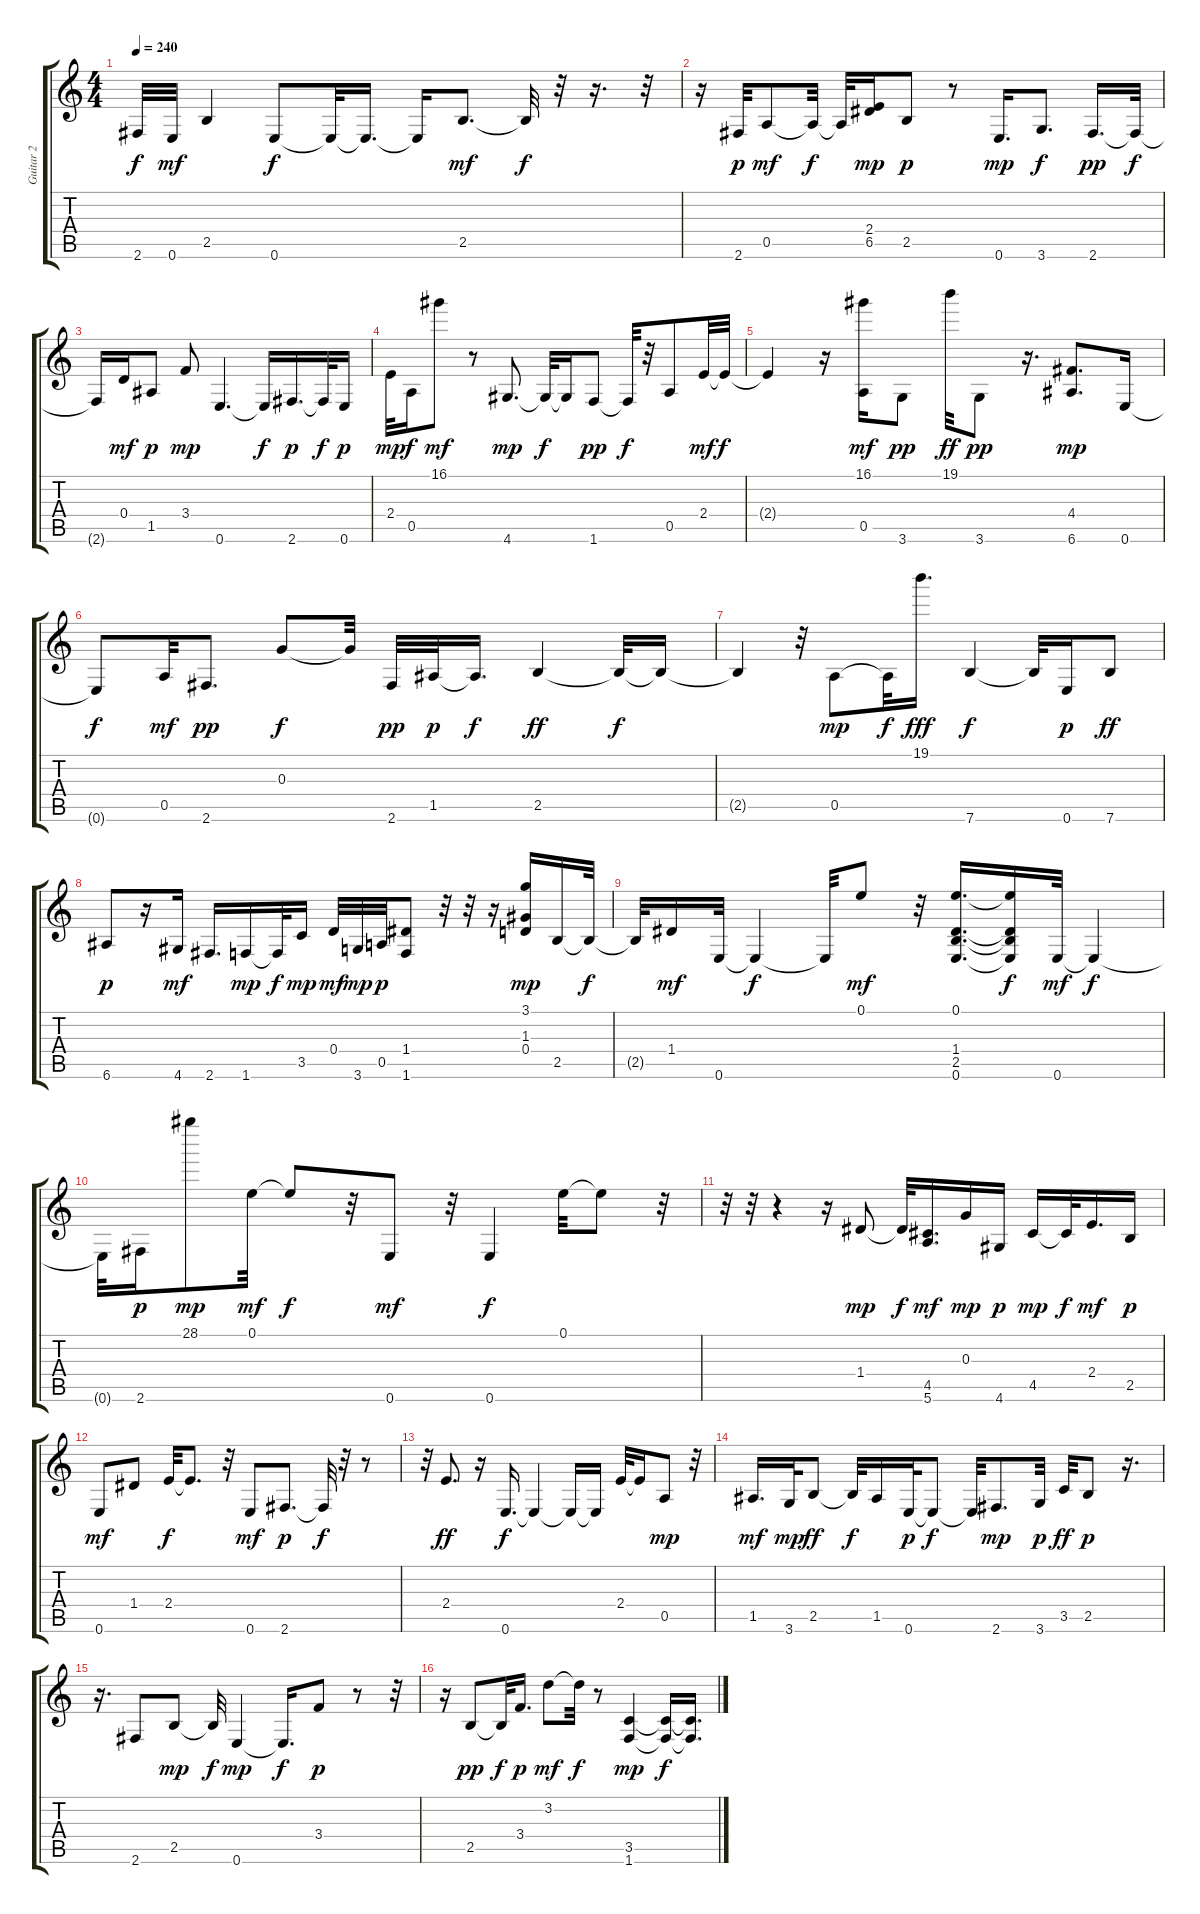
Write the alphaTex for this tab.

\track ("Guitar 2" "Guitar 2") {instrument acousticguitarsteel}
\staff {score tabs}
\tuning (E4 B3 G3 D3 A2 E2) {hide}
\ts (4 4)
\tempo 240
\clef g2
\ks c
2.6{t}.32{dy f} 0.6.32{dy mf} 2.5.4 0.6.8{dy f} 0.6{t}.32 0.6{t}.16{d} 0.6{t}.16 2.5.8{d dy mf} 2.5{t}.32{dy f} r.32 r.16{d} r.32 |
r.16 2.6.32{dy p} 0.5.8{dy mf} 0.5{t}.32{dy f} 0.5{t}.32 (2.4 6.5).16{dy mp} 2.5.8{dy p} r.8 0.6.16{d dy mp} 3.6.8{d dy f} 2.6.16{d dy pp} 2.6{t}.32{dy f} |
2.6{t}.16 0.4.16{dy mf} 1.5.8{dy p} 3.4.8{dy mp} 0.6.4{d} 0.6{t}.16{dy f} 2.6.16{d dy p} 2.6{t}.32{dy f} 0.6.16{dy p} |
2.4.32{dy mp} 0.5.16{dy f} 16.1.8{dy mf} r.8 4.6.8{d dy mp} 4.6{t}.32{dy f} 4.6{t}.16 1.6.8{dy pp} 1.6{t}.32{dy f} r.32 0.5.8 2.4.32{dy mf} 2.4{t}.32{dy f} |
2.4{t}.4 r.16 (16.1 0.5).16{dy mf} 3.6.8{dy pp} 19.1.32{dy ff} 3.6.8{dy pp} r.16{d} (4.4 6.6).8{d dy mp} 0.6.16 |
0.6{t}.8{dy f} 0.5.32{dy mf} 2.6.8{d dy pp} 0.3.8{dy f} 0.3{t}.32 2.6.32{dy pp} 1.5.32{dy p} 1.5{t}.16{d dy f} 2.5.4{dy ff} 2.5{t}.32{dy f} 2.5{t}.16 |
2.5{t}.4 r.32 0.5.8{dy mp} 0.5{t}.32{dy f} 19.1.16{d dy fff} 7.6.4{dy f} 7.6{t}.32 0.6.16{dy p} 7.6.8{dy ff} |
6.6.8{dy p} r.16 4.6.16{dy mf} 2.6.16{d} 1.6.16{dy mp} 1.6{t}.32{dy f} 3.5.16{dy mp} 0.4.32{dy mf} 3.6.32{dy mp} 0.5.32{dy p} (1.4 1.6).8 r.32 r.32 r.16 (3.1 1.3 0.4).16{dy mp} 2.5.16 2.5{t}.32{dy f} |
2.5{t}.32 1.4.16{dy mf} 0.6.32 0.6{t}.4{dy f} 0.6{t}.32 0.1.8{dy mf} r.32 (0.1 1.4 2.5 0.6).16{d} (0.1{t} 1.4{t} 2.5{t} 0.6{t}).16{dy f} 0.6.32{dy mf} 0.6{t}.4{dy f} |
0.6{t}.32 2.6.16{dy p} 28.1.8{dy mp} 0.1.32{dy mf} 0.1{t}.8{dy f} r.32 0.6.8{dy mf} r.32 0.6.4{dy f} 0.1.32 0.1{t}.8 r.32 |
r.32 r.32 r.4 r.16 1.4.8{dy mp} 1.4{t}.32{dy f} (4.5 5.6).16{d dy mf} 0.3.16{dy mp} 4.6.16{dy p} 4.5.16{dy mp} 4.5{t}.32{dy f} 2.4.16{d dy mf} 2.5.16{dy p} |
0.6.8{dy mf} 1.4.8 2.4.32{dy f} 2.4{t}.8{d} r.32 0.6.8{dy mf} 2.6.8{d dy p} 2.6{t}.32{dy f} r.32 r.8 |
r.32 2.4.8{d dy ff} r.16 0.6.16{d dy f} 0.6{t}.4 0.6{t}.16 0.6{t}.16 2.4.32 2.4{t}.16 0.5.8{dy mp} r.32 |
1.5.16{d dy mf} 3.6.32{dy mp} 2.5.8{dy ff} 2.5{t}.32{dy f} 1.5.16 0.6.32{dy p} 0.6{t}.8{dy f} 0.6{t}.32 2.6.8{d dy mp} 3.6.32{dy p} 3.5.32{dy ff} 2.5.8{dy p} r.16{d} |
r.16{d} 2.6.8 2.5.8{dy mp} 2.5{t}.32{dy f} 0.6.4{dy mp} 0.6{t}.16{d dy f} 3.4.8{dy p} r.8 r.32 |
r.16 2.5.8{dy pp} 2.5{t}.32{dy f} 3.4.16{d dy p} 3.2.8{dy mf} 3.2{t}.32{dy f} r.8 (3.5 1.6).4{dy mp} (3.5{t} 1.6{t}).16{dy f} (3.5{t} 1.6{t}).16{d}
